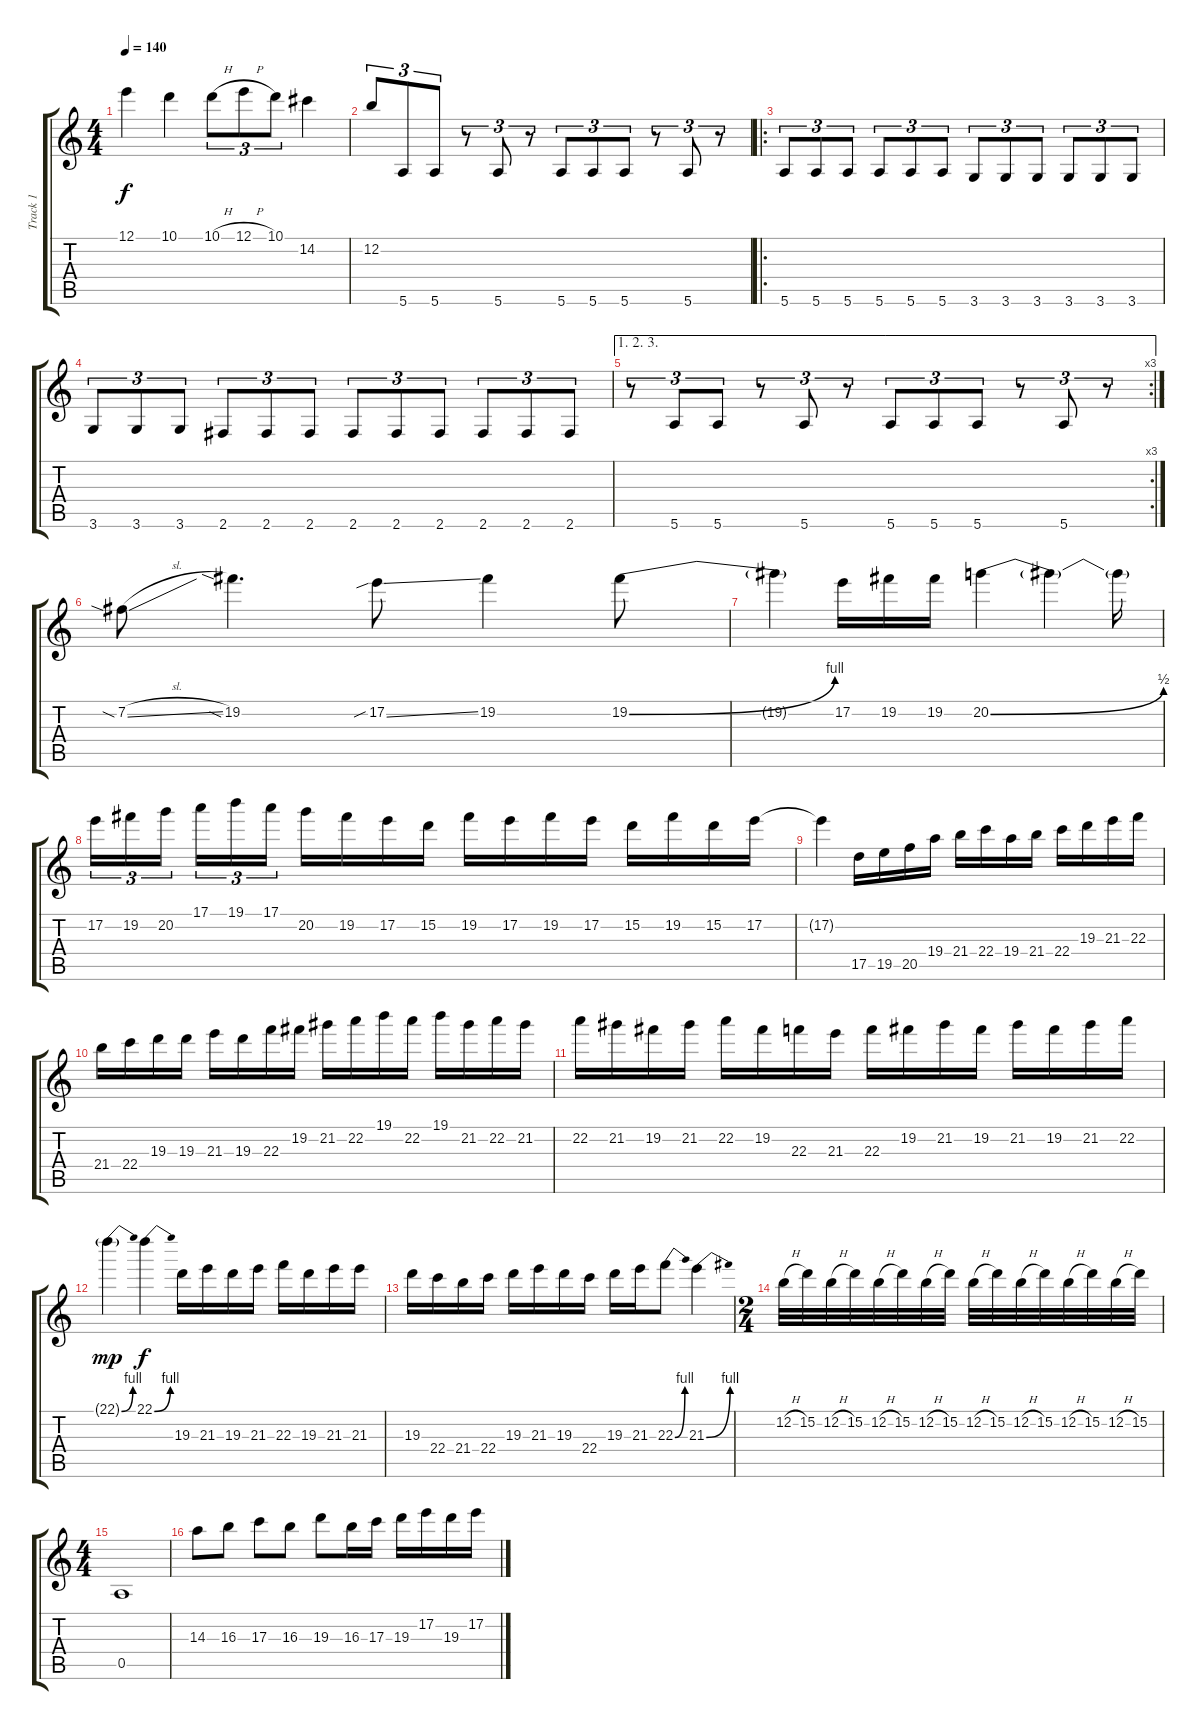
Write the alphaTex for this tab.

\track ("Track 1" "Track 1") {instrument guitarharmonics}
\staff {score tabs}
\tuning (E4 B3 G3 D3 A2 E2) {hide}
\ts (4 4)
\tempo 140
\clef g2
\ks c
12.1.4{dy f} 10.1.4 10.1{h}.8{tu (3 2)} 12.1{h}.8{tu (3 2)} 10.1.8{tu (3 2)} 14.2.4 |
12.2.8{tu (3 2)} 5.6.8{tu (3 2)} 5.6.8{tu (3 2)} r.8{tu (3 2)} 5.6.8{tu (3 2)} r.8{tu (3 2)} 5.6.8{tu (3 2)} 5.6.8{tu (3 2)} 5.6.8{tu (3 2)} r.8{tu (3 2)} 5.6.8{tu (3 2)} r.8{tu (3 2)} |
\ro
5.6.8{tu (3 2)} 5.6.8{tu (3 2)} 5.6.8{tu (3 2)} 5.6.8{tu (3 2)} 5.6.8{tu (3 2)} 5.6.8{tu (3 2)} 3.6.8{tu (3 2)} 3.6.8{tu (3 2)} 3.6.8{tu (3 2)} 3.6.8{tu (3 2)} 3.6.8{tu (3 2)} 3.6.8{tu (3 2)} |
3.6.8{tu (3 2)} 3.6.8{tu (3 2)} 3.6.8{tu (3 2)} 2.6.8{tu (3 2)} 2.6.8{tu (3 2)} 2.6.8{tu (3 2)} 2.6.8{tu (3 2)} 2.6.8{tu (3 2)} 2.6.8{tu (3 2)} 2.6.8{tu (3 2)} 2.6.8{tu (3 2)} 2.6.8{tu (3 2)} |
\ae (1 2 3)
\rc 3
r.8{tu (3 2)} 5.6.8{tu (3 2)} 5.6.8{tu (3 2)} r.8{tu (3 2)} 5.6.8{tu (3 2)} r.8{tu (3 2)} 5.6.8{tu (3 2)} 5.6.8{tu (3 2)} 5.6.8{tu (3 2)} r.8{tu (3 2)} 5.6.8{tu (3 2)} r.8{tu (3 2)} |
7.2{sia sl}.8 19.2{sia}.4{d} 17.2{sib ss}.8 19.2.4 19.2{be (bend 0 0 60 4)}.8 |
19.2{t}.4 17.2.16 19.2.16 19.2.16 20.2{be (bend 0 0 60 2)}.4 20.2{t}.4 20.2{t}.16 |
17.2.16{tu (3 2)} 19.2.16{tu (3 2)} 20.2.16{tu (3 2) beam splitsecondary} 17.1.16{tu (3 2)} 19.1.16{tu (3 2)} 17.1.16{tu (3 2)} 20.2.16 19.2.16 17.2.16 15.2.16 19.2.16 17.2.16 19.2.16 17.2.16 15.2.16 19.2.16 15.2.16 17.2.16 |
17.2{t}.4 17.5.16 19.5.16 20.5.16 19.4.16 21.4.16 22.4.16 19.4.16 21.4.16 22.4.16 19.3.16 21.3.16 22.3.16 |
21.4.16 22.4.16 19.3.16 19.3.16 21.3.16 19.3.16 22.3.16 19.2.16 21.2.16 22.2.16 19.1.16 22.2.16 19.1.16 21.2.16 22.2.16 21.2.16 |
22.2.16 21.2.16 19.2.16 21.2.16 22.2.16 19.2.16 22.3.16 21.3.16 22.3.16 19.2.16 21.2.16 19.2.16 21.2.16 19.2.16 21.2.16 22.2.16 |
22.1{be (bend 0 0 60 4) g}.4{dy mp} 22.1{be (bend 0 0 60 4)}.4{dy f} 19.3.16 21.3.16 19.3.16 21.3.16 22.3.16 19.3.16 21.3.16 21.3.16 |
19.3.16 22.4.16 21.4.16 22.4.16 19.3.16 21.3.16 19.3.16 22.4.16 19.3.16 21.3.16 22.3{be (bend 0 0 60 4)}.8 21.3{be (bend 0 0 60 4)}.4 |
\ts (2 4)
12.2{h}.32 15.2.32 12.2{h}.32 15.2.32 12.2{h}.32 15.2.32 12.2{h}.32 15.2.32 12.2{h}.32 15.2.32 12.2{h}.32 15.2.32 12.2{h}.32 15.2.32 12.2{h}.32 15.2.32 |
\ts (4 4)
0.5.1 |
14.3.8 16.3.8 17.3.8 16.3.8 19.3.8 16.3.16 17.3.16 19.3.16 17.2.16 19.3.16 17.2.16
